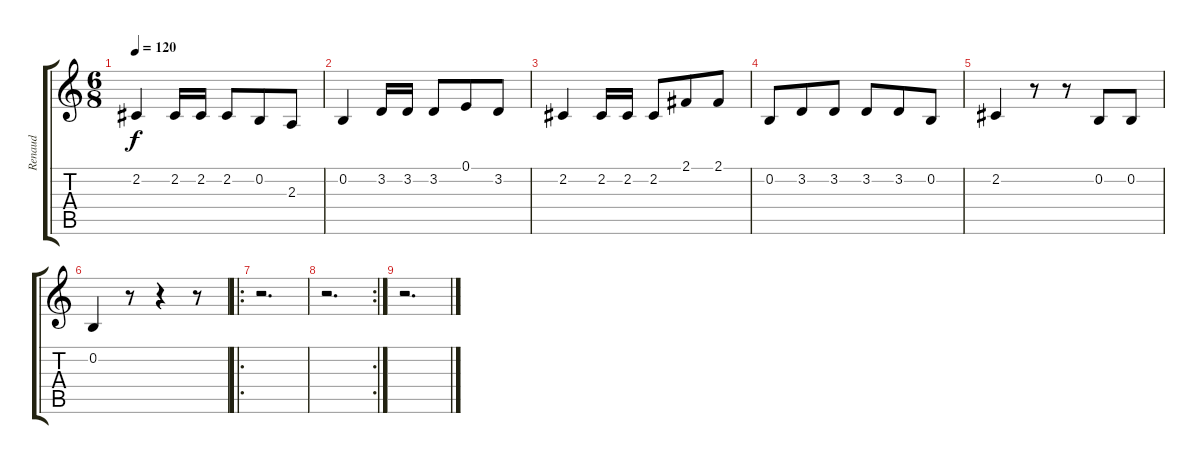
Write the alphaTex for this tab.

\track ("Renaud" "Renaud") {instrument panflute}
\staff {score tabs}
\tuning (E4 B3 G3 D3 A2 E2) {hide}
\ts (6 8)
\tempo 120
\clef g2
\ks c
2.2.4{dy f} 2.2.16 2.2.16 2.2.8 0.2.8 2.3.8 |
0.2.4 3.2.16 3.2.16 3.2.8 0.1.8 3.2.8 |
2.2.4 2.2.16 2.2.16 2.2.8 2.1.8 2.1.8 |
0.2.8 3.2.8 3.2.8 3.2.8 3.2.8 0.2.8 |
2.2.4 r.8 r.8 0.2.8 0.2.8 |
0.2.4 r.8 r.4 r.8 |
\ro
r.2{d} |
\rc 2
r.2{d} |
r.2{d}
